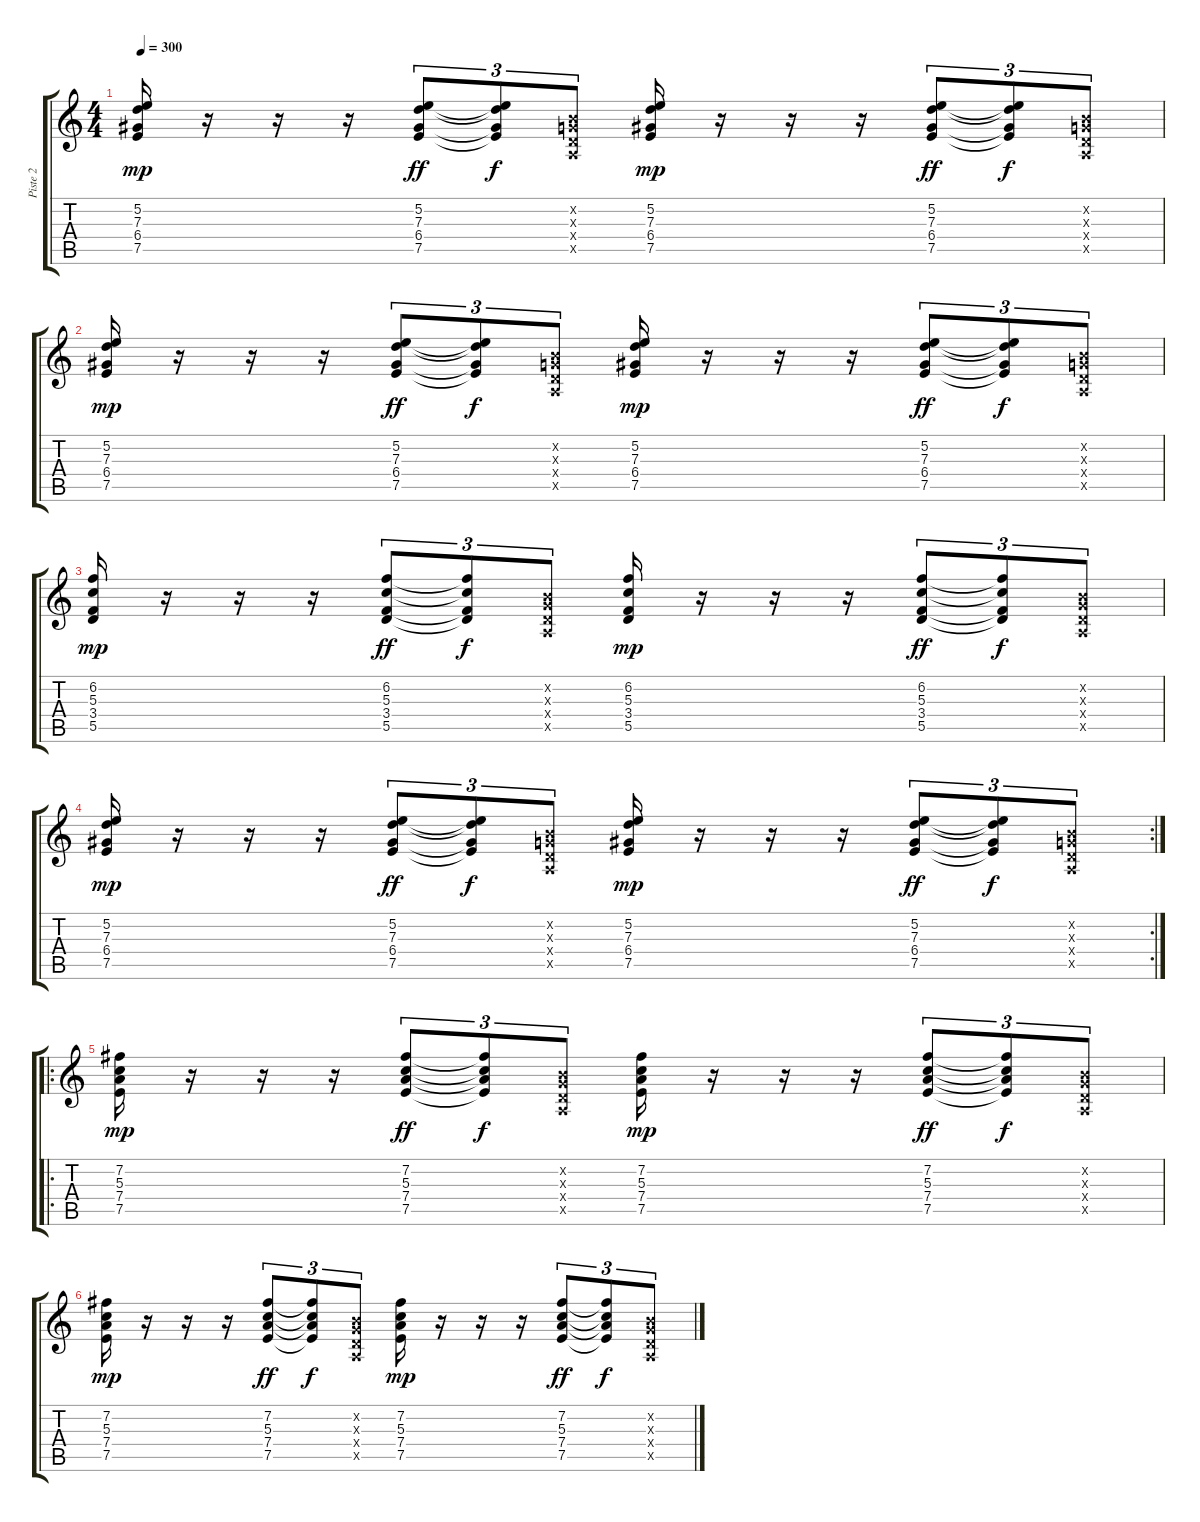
\track ("Piste 2" "Piste 2") {instrument acousticguitarnylon}
\staff {score tabs}
\tuning (E4 B3 G3 D3 A2 E2) {hide}
\ts (4 4)
\tempo 300
\clef g2
\ks c
(5.2 7.3 6.4 7.5).16{dy mp} r.16 r.16 r.16 (5.2 7.3 6.4 7.5).8{tu (3 2) dy ff} (5.2{t} 7.3{t} 6.4{t} 7.5{t}).8{tu (3 2) dy f} (0.2{x} 0.3{x} 0.4{x} 0.5{x}).8{tu (3 2)} (5.2 7.3 6.4 7.5).16{dy mp} r.16 r.16 r.16 (5.2 7.3 6.4 7.5).8{tu (3 2) dy ff} (5.2{t} 7.3{t} 6.4{t} 7.5{t}).8{tu (3 2) dy f} (0.2{x} 0.3{x} 0.4{x} 0.5{x}).8{tu (3 2)} |
(5.2 7.3 6.4 7.5).16{dy mp} r.16 r.16 r.16 (5.2 7.3 6.4 7.5).8{tu (3 2) dy ff} (5.2{t} 7.3{t} 6.4{t} 7.5{t}).8{tu (3 2) dy f} (0.2{x} 0.3{x} 0.4{x} 0.5{x}).8{tu (3 2)} (5.2 7.3 6.4 7.5).16{dy mp} r.16 r.16 r.16 (5.2 7.3 6.4 7.5).8{tu (3 2) dy ff} (5.2{t} 7.3{t} 6.4{t} 7.5{t}).8{tu (3 2) dy f} (0.2{x} 0.3{x} 0.4{x} 0.5{x}).8{tu (3 2)} |
(6.2 5.3 3.4 5.5).16{dy mp} r.16 r.16 r.16 (6.2 5.3 3.4 5.5).8{tu (3 2) dy ff} (6.2{t} 5.3{t} 3.4{t} 5.5{t}).8{tu (3 2) dy f} (0.2{x} 0.3{x} 0.4{x} 0.5{x}).8{tu (3 2)} (6.2 5.3 3.4 5.5).16{dy mp} r.16 r.16 r.16 (6.2 5.3 3.4 5.5).8{tu (3 2) dy ff} (6.2{t} 5.3{t} 3.4{t} 5.5{t}).8{tu (3 2) dy f} (0.2{x} 0.3{x} 0.4{x} 0.5{x}).8{tu (3 2)} |
\rc 2
(5.2 7.3 6.4 7.5).16{dy mp} r.16 r.16 r.16 (5.2 7.3 6.4 7.5).8{tu (3 2) dy ff} (5.2{t} 7.3{t} 6.4{t} 7.5{t}).8{tu (3 2) dy f} (0.2{x} 0.3{x} 0.4{x} 0.5{x}).8{tu (3 2)} (5.2 7.3 6.4 7.5).16{dy mp} r.16 r.16 r.16 (5.2 7.3 6.4 7.5).8{tu (3 2) dy ff} (5.2{t} 7.3{t} 6.4{t} 7.5{t}).8{tu (3 2) dy f} (0.2{x} 0.3{x} 0.4{x} 0.5{x}).8{tu (3 2)} |
\ro
(7.2 5.3 7.4 7.5).16{dy mp} r.16 r.16 r.16 (7.2 5.3 7.4 7.5).8{tu (3 2) dy ff} (7.2{t} 5.3{t} 7.4{t} 7.5{t}).8{tu (3 2) dy f} (0.2{x} 0.3{x} 0.4{x} 0.5{x}).8{tu (3 2)} (7.2 5.3 7.4 7.5).16{dy mp} r.16 r.16 r.16 (7.2 5.3 7.4 7.5).8{tu (3 2) dy ff} (7.2{t} 5.3{t} 7.4{t} 7.5{t}).8{tu (3 2) dy f} (0.2{x} 0.3{x} 0.4{x} 0.5{x}).8{tu (3 2)} |
(7.2 5.3 7.4 7.5).16{dy mp} r.16 r.16 r.16 (7.2 5.3 7.4 7.5).8{tu (3 2) dy ff} (7.2{t} 5.3{t} 7.4{t} 7.5{t}).8{tu (3 2) dy f} (0.2{x} 0.3{x} 0.4{x} 0.5{x}).8{tu (3 2)} (7.2 5.3 7.4 7.5).16{dy mp} r.16 r.16 r.16 (7.2 5.3 7.4 7.5).8{tu (3 2) dy ff} (7.2{t} 5.3{t} 7.4{t} 7.5{t}).8{tu (3 2) dy f} (0.2{x} 0.3{x} 0.4{x} 0.5{x}).8{tu (3 2)}
